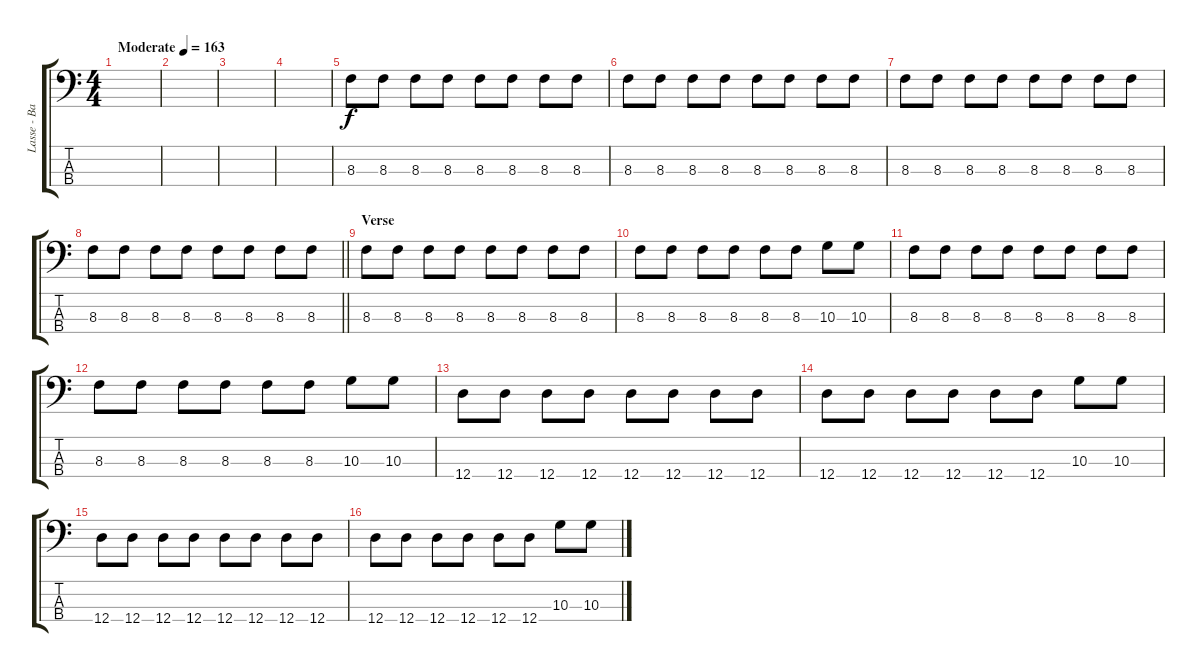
\track ("Lasse - Bass" "Lasse - Ba") {instrument electricbasspick}
\staff {score tabs}
\tuning (G2 D2 A1 D1) {hide}
\ts (4 4)
\tempo (163 "Moderate")
\clef f4
\ks c
|
|
|
|
8.3.8 8.3.8 8.3.8 8.3.8 8.3.8 8.3.8 8.3.8 8.3.8 |
8.3.8 8.3.8 8.3.8 8.3.8 8.3.8 8.3.8 8.3.8 8.3.8 |
8.3.8 8.3.8 8.3.8 8.3.8 8.3.8 8.3.8 8.3.8 8.3.8 |
\barLineRight lightlight
8.3.8 8.3.8 8.3.8 8.3.8 8.3.8 8.3.8 8.3.8 8.3.8 |
\section ("" "Verse")
8.3.8 8.3.8 8.3.8 8.3.8 8.3.8 8.3.8 8.3.8 8.3.8 |
8.3.8 8.3.8 8.3.8 8.3.8 8.3.8 8.3.8 10.3.8 10.3.8 |
8.3.8 8.3.8 8.3.8 8.3.8 8.3.8 8.3.8 8.3.8 8.3.8 |
8.3.8 8.3.8 8.3.8 8.3.8 8.3.8 8.3.8 10.3.8 10.3.8 |
12.4.8 12.4.8 12.4.8 12.4.8 12.4.8 12.4.8 12.4.8 12.4.8 |
12.4.8 12.4.8 12.4.8 12.4.8 12.4.8 12.4.8 10.3.8 10.3.8 |
12.4.8 12.4.8 12.4.8 12.4.8 12.4.8 12.4.8 12.4.8 12.4.8 |
12.4.8 12.4.8 12.4.8 12.4.8 12.4.8 12.4.8 10.3.8 10.3.8
